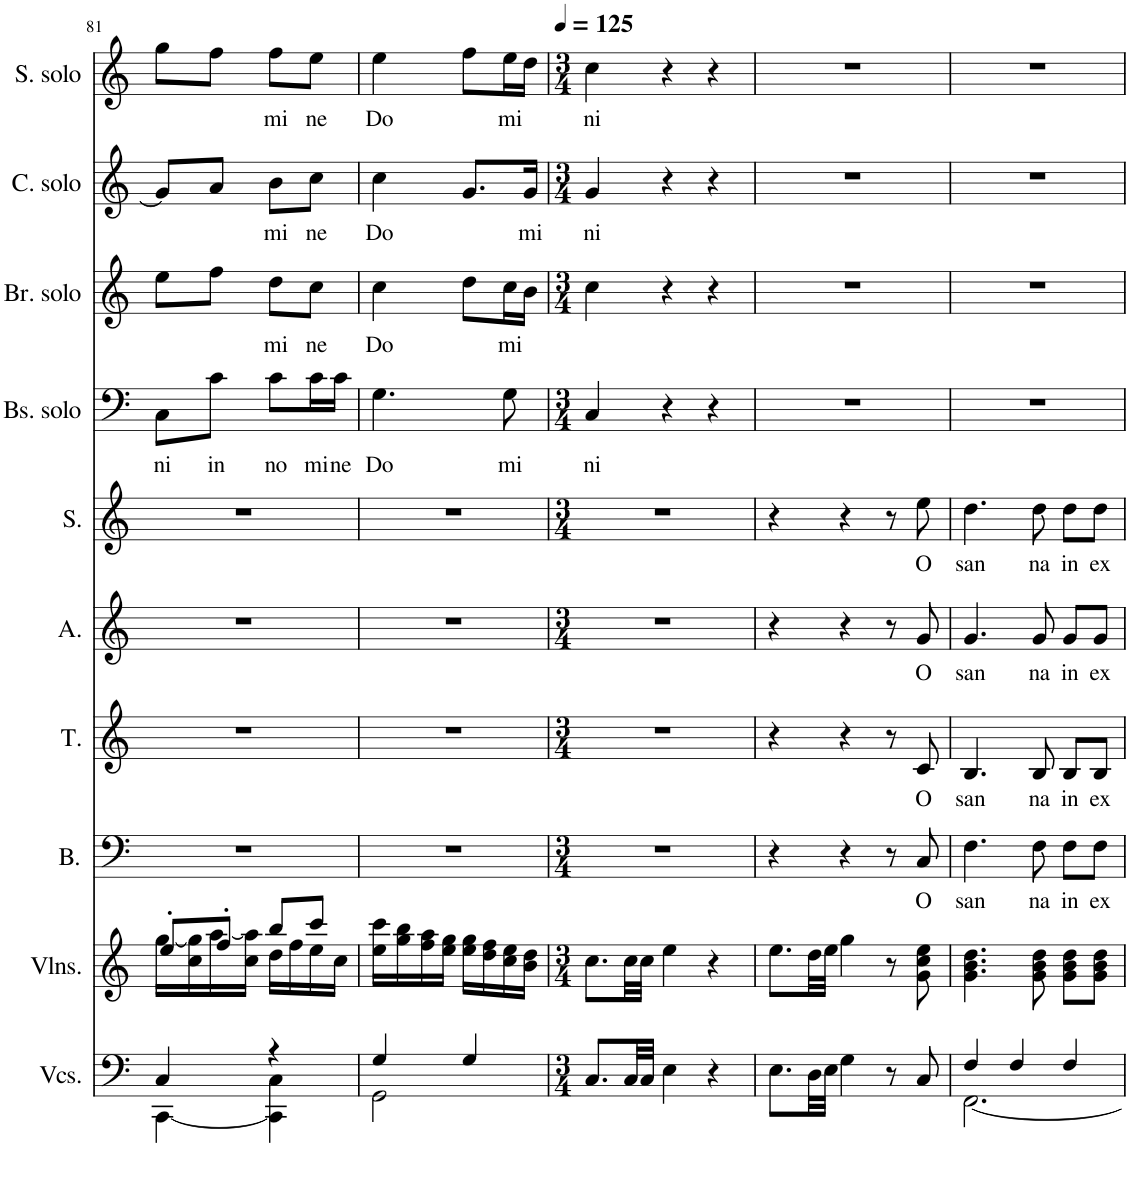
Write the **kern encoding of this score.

**kern	**kern	**kern	**text	**kern	**text	**kern	**text	**kern	**text	**kern	**text	**kern	**text	**kern	**text	**kern	**text
*part10	*part9	*part8	*part8	*part7	*part7	*part6	*part6	*part5	*part5	*part4	*part4	*part3	*part3	*part2	*part2	*part1	*part1
*staff10	*staff9	*staff8	*staff8	*staff7	*staff7	*staff6	*staff6	*staff5	*staff5	*staff4	*staff4	*staff3	*staff3	*staff2	*staff2	*staff1	*staff1
*I"Violoncelles, Accompaniment: Left	*I"Violons, Accompaniment: Right	*I"Bass	*	*I"Ténor	*	*I"Alto	*	*I"Soprano	*	*I"Bass solo	*	*I"Baryton solo	*	*I"Contralto solo	*	*I"Soprano solo	*
*I'Vcs.	*I'Vlns.	*I'B.	*	*I'T.	*	*I'A.	*	*I'S.	*	*I'Bs. solo	*	*I'Br. solo	*	*I'C. solo	*	*I'S. solo	*
!!LO:PB:g=z
*clefF4	*clefG2	*clefF4	*	*clefG2	*	*clefG2	*	*clefG2	*	*clefF4	*	*clefG2	*	*clefG2	*	*clefG2	*
*	*	*	*	*	*	*	*	*	*	*	*	*Trd7c12	*	*	*	*	*
*k[]	*k[]	*k[]	*	*k[]	*	*k[]	*	*k[]	*	*k[]	*	*k[]	*	*k[]	*	*k[]	*
*M2/4	*M2/4	*M2/4	*	*M2/4	*	*M2/4	*	*M2/4	*	*M2/4	*	*M2/4	*	*M2/4	*	*M2/4	*
=81	=81	=81	=81	=81	=81	=81	=81	=81	=81	=81	=81	=81	=81	=81	=81	=81	=81
*^	*^	*	*	*	*	*	*	*	*	*	*	*	*	*	*	*	*
!	!	!	!	!	!	!	!	!	!	!	!	!	!LO:LY:b	!	!	!	!	!	!
4C/	[4CC\	8ee'/L	[16gg\LL	2r	.	2r	.	2r	.	2r	.	8C\L	ni	8ee\L	.	8g/L]	.	8gg\L	.
.	.	.	16cc\ 16gg\]	.	.	.	.	.	.	.	.	.	.	.	.	.	.	.	.
!	!	!	!	!	!	!	!	!	!	!	!	!	!LO:LY:b	!	!	!	!	!	!
.	.	8ff'/J	[16aa\	.	.	.	.	.	.	.	.	8c\J	in	8ff\J	.	8a/J	.	8ff\J	.
.	.	.	16cc\ 16aa\]JJ	.	.	.	.	.	.	.	.	.	.	.	.	.	.	.	.
!	!	!	!	!	!	!	!	!	!	!	!	!	!LO:LY:b	!	!LO:LY:b	!	!LO:LY:b	!	!LO:LY:b
4r	4CC\] 4C\	8bb/L	16dd\LL	.	.	.	.	.	.	.	.	8c\L	no	8dd\L	mi	8b\L	mi	8ff\L	mi
.	.	.	16ff\	.	.	.	.	.	.	.	.	.	.	.	.	.	.	.	.
!	!	!	!	!	!	!	!	!	!	!	!	!	!LO:LY:b	!	!LO:LY:b	!	!LO:LY:b	!	!LO:LY:b
.	.	8ccc/J	16ee\	.	.	.	.	.	.	.	.	16c\L	mi	8cc\J	ne	8cc\J	ne	8ee\J	ne
!	!	!	!	!	!	!	!	!	!	!	!	!	!LO:LY:b	!	!	!	!	!	!
.	.	.	16cc\JJ	.	.	.	.	.	.	.	.	16c\JJ	ne	.	.	.	.	.	.
=82	=82	=82	=82	=82	=82	=82	=82	=82	=82	=82	=82	=82	=82	=82	=82	=82	=82	=82	=82
!	!	!	!	!	!	!	!	!	!	!	!	!	!LO:LY:b	!	!LO:LY:b	!	!LO:LY:b	!	!LO:LY:b
*	*	*v	*v	*	*	*	*	*	*	*	*	*	*	*	*	*	*	*	*
4G/	2GG\	16ee\ 16ccc\LL	2r	.	2r	.	2r	.	2r	.	4.G\	Do	4cc\	Do	4cc\	Do	4ee\	Do
.	.	16gg\ 16bb\	.	.	.	.	.	.	.	.	.	.	.	.	.	.	.	.
.	.	16ff\ 16aa\	.	.	.	.	.	.	.	.	.	.	.	.	.	.	.	.
.	.	16ee\ 16gg\JJ	.	.	.	.	.	.	.	.	.	.	.	.	.	.	.	.
4G/	.	16ee\ 16gg\LL	.	.	.	.	.	.	.	.	.	.	8dd\L	.	8.g/L	.	8ff\L	.
.	.	16dd\ 16ff\	.	.	.	.	.	.	.	.	.	.	.	.	.	.	.	.
!	!	!	!	!	!	!	!	!	!	!	!	!LO:LY:b	!	!LO:LY:b	!	!	!	!LO:LY:b
.	.	16cc\ 16ee\	.	.	.	.	.	.	.	.	8G\	mi	16cc\L	mi	.	.	16ee\L	mi
!	!	!	!	!	!	!	!	!	!	!	!	!	!	!	!	!LO:LY:b	!	!
.	.	16b\ 16dd\JJ	.	.	.	.	.	.	.	.	.	.	16b\JJ	.	16g/Jk	mi	16dd\JJ	.
*v	*v	*	*	*	*	*	*	*	*	*	*	*	*	*	*	*	*	*
=83	=83	=83	=83	=83	=83	=83	=83	=83	=83	=83	=83	=83	=83	=83	=83	=83	=83
*M3/4	*M3/4	*M3/4	*	*M3/4	*	*M3/4	*	*M3/4	*	*M3/4	*	*M3/4	*	*M3/4	*	*M3/4	*
*	*	*	*	*	*	*	*	*	*	*	*	*	*	*	*	*MM125	*
!	!	!	!	!	!	!	!	!	!	!	!LO:LY:b	!	!	!	!LO:LY:b	!	!LO:LY:b
8.C/L	8.cc\L	2.r	.	2.r	.	2.r	.	2.r	.	4C/	ni	4cc\	.	4g/	ni	4cc\	ni
32C/LL	32cc\LL	.	.	.	.	.	.	.	.	.	.	.	.	.	.	.	.
32C/JJJ	32cc\JJJ	.	.	.	.	.	.	.	.	.	.	.	.	.	.	.	.
4E\	4ee\	.	.	.	.	.	.	.	.	4r	.	4r	.	4r	.	4r	.
4r	4r	.	.	.	.	.	.	.	.	4r	.	4r	.	4r	.	4r	.
=84	=84	=84	=84	=84	=84	=84	=84	=84	=84	=84	=84	=84	=84	=84	=84	=84	=84
8.E\L	8.ee\L	4r	.	4r	.	4r	.	4r	.	2.r	.	2.r	.	2.r	.	2.r	.
32D\LL	32dd\LL	.	.	.	.	.	.	.	.	.	.	.	.	.	.	.	.
32E\JJJ	32ee\JJJ	.	.	.	.	.	.	.	.	.	.	.	.	.	.	.	.
4G\	4gg\	4r	.	4r	.	4r	.	4r	.	.	.	.	.	.	.	.	.
8r	8r	8r	.	8r	.	8r	.	8r	.	.	.	.	.	.	.	.	.
!	!	!	!LO:LY:b	!	!LO:LY:b	!	!LO:LY:b	!	!LO:LY:b	!	!	!	!	!	!	!	!
8C/	8g\ 8cc\ 8ee\	8C/	O	8c/	O	8g/	O	8ee\	O	.	.	.	.	.	.	.	.
=85	=85	=85	=85	=85	=85	=85	=85	=85	=85	=85	=85	=85	=85	=85	=85	=85	=85
*^	*	*	*	*	*	*	*	*	*	*	*	*	*	*	*	*	*
!	!	!	!	!LO:LY:b	!	!LO:LY:b	!	!LO:LY:b	!	!LO:LY:b	!	!	!	!	!	!	!	!
4F/	[2.FF\	4.g\ 4.b\ 4.dd\	4.F\	san	4.B/	san	4.g/	san	4.dd\	san	2.r	.	2.r	.	2.r	.	2.r	.
4F/	.	.	.	.	.	.	.	.	.	.	.	.	.	.	.	.	.	.
!	!	!	!	!LO:LY:b	!	!LO:LY:b	!	!LO:LY:b	!	!LO:LY:b	!	!	!	!	!	!	!	!
.	.	8g\ 8b\ 8dd\	8F\	na	8B/	na	8g/	na	8dd\	na	.	.	.	.	.	.	.	.
!	!	!	!	!LO:LY:b	!	!LO:LY:b	!	!LO:LY:b	!	!LO:LY:b	!	!	!	!	!	!	!	!
4F/	.	8g\ 8b\ 8dd\L	8F\L	in	8B/L	in	8g/L	in	8dd\L	in	.	.	.	.	.	.	.	.
!	!	!	!	!LO:LY:b	!	!LO:LY:b	!	!LO:LY:b	!	!LO:LY:b	!	!	!	!	!	!	!	!
.	.	8g\ 8b\ 8dd\J	8F\J	ex	8B/J	ex	8g/J	ex	8dd\J	ex	.	.	.	.	.	.	.	.
*v	*v	*	*	*	*	*	*	*	*	*	*	*	*	*	*	*	*	*
=	=	=	=	=	=	=	=	=	=	=	=	=	=	=	=	=	=
*-	*-	*-	*-	*-	*-	*-	*-	*-	*-	*-	*-	*-	*-	*-	*-	*-	*-
